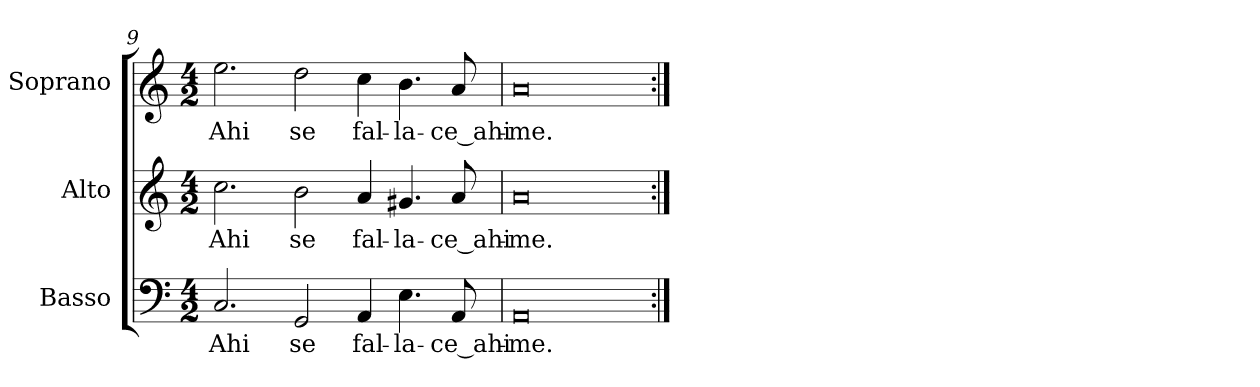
**kern	**text	**kern	**text	**kern	**text
*part3	*part3	*part2	*part2	*part1	*part1
*staff3	*staff3	*staff2	*staff2	*staff1	*staff1
*I"Basso	*	*I"Alto	*	*I"Soprano	*
*I'B.	*	*I'A.	*	*I'S.	*
*clefF4	*	*clefG2	*	*clefG2	*
*k[]	*	*k[]	*	*k[]	*
*C:	*	*C:	*	*C:	*
*M4/2	*	*M4/2	*	*M4/2	*
=9	=9	=9	=9	=9	=9
!	!LO:LY:b:color=#000000	!	!	!	!
!	!	!	!LO:LY:b:color=#000000	!	!
!	!	!	!	!	!LO:LY:b:color=#000000
2.Ci/	Ahi	2.cci\	Ahi	2.eei\	Ahi
!	!LO:LY:b:color=#000000	!	!	!	!
!	!	!	!LO:LY:b:color=#000000	!	!
!	!	!	!	!	!LO:LY:b:color=#000000
2GGi/	se	2bi\	se	2ddi\	se
!	!LO:LY:b:color=#000000	!	!	!	!
!	!	!	!LO:LY:b:color=#000000	!	!
!	!	!	!	!	!LO:LY:b:color=#000000
4AAi/	fal-	4ai/	fal-	4cci\	fal-
!	!LO:LY:b:color=#000000	!	!	!	!
!	!	!	!LO:LY:b:color=#000000	!	!
!	!	!	!	!	!LO:LY:b:color=#000000
4.Ei\	-la-	4.g#Xi/	-la-	4.bi\	-la-
!	!LO:LY:b:color=#000000	!	!	!	!
!	!	!	!LO:LY:b:color=#000000	!	!
!	!	!	!	!	!LO:LY:b:color=#000000
8AAi/	-ce_ahi-	8ai/	-ce_ahi-	8ai/	-ce_ahi-
=10	=10	=10	=10	=10	=10
!	!LO:LY:b:color=#000000	!	!	!	!
!	!	!	!LO:LY:b:color=#000000	!	!
!	!	!	!	!	!LO:LY:b:color=#000000
0AAi	-me.	0ai	-me.	0ai	-me.
=:|!	=:|!	=:|!	=:|!	=:|!	=:|!
*-	*-	*-	*-	*-	*-
